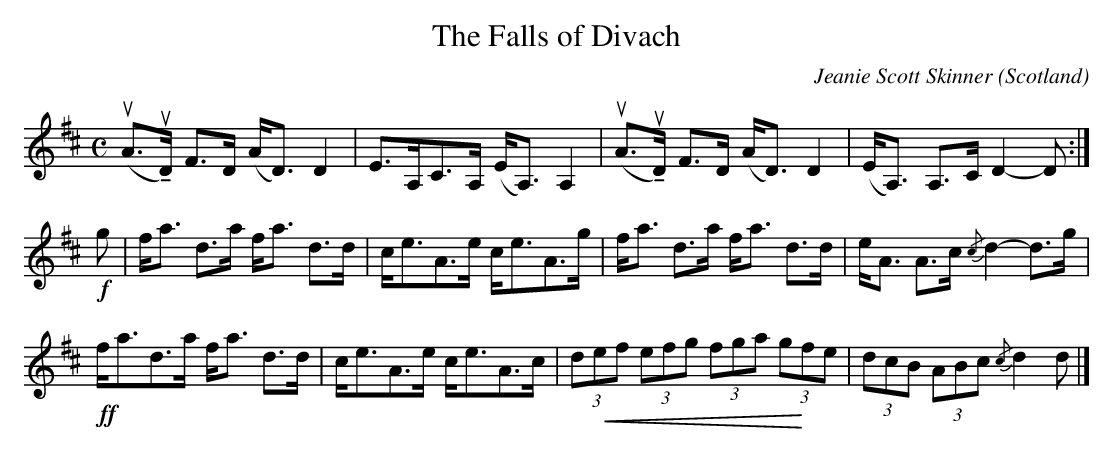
X:1
U:t=!tenuto!
T:The Falls of Divach
C:Jeanie Scott Skinner
O:Scotland
M:C
L:1/8
K:D
(uA>utD) F>D (A<D) D2 | E>A,C>A, (E<A,) A,2 | (uA>utD) F>D (A<D) D2 | (E<A,) A,>C D2-D :|
!f!g | f<a d>a f<a d>d | c<eA>e c<eA>g | f<a d>a f<a d>d | e<A A>c {/c}d2-d>g |
!ff!f<ad>a f<a d>d | c<eA>e c<eA>c | (3d!crescendo(!ef (3efg (3fga (3g!crescendo)!fe | (3dcB (3ABc {/c}d2 d |]
